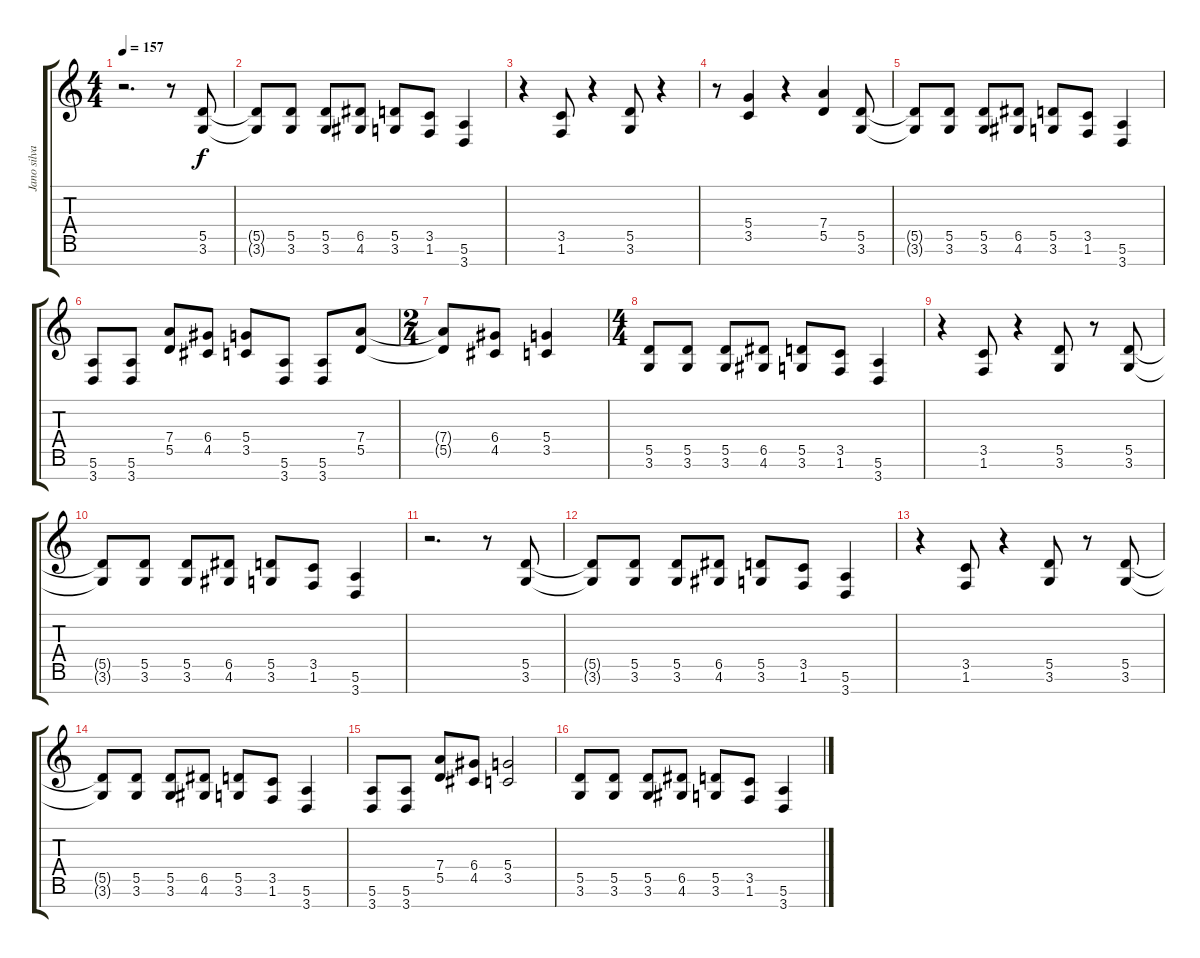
\track ("Jano silva" "Jano silva") {instrument distortionguitar}
\staff {score tabs}
\tuning (E4 B3 G3 D3 A2 E2 B1) {hide}
\ts (4 4)
\tempo 157
\clef g2
\ks c
r.2{d dy f} r.8 (5.5 3.6).8 |
(5.5{t} 3.6{t}).8 (5.5 3.6).8 (5.5 3.6).8 (6.5 4.6).8 (5.5 3.6).8 (3.5 1.6).8 (5.6 3.7).4 |
r.4 (3.5 1.6).8 r.4 (5.5 3.6).8 r.4 |
r.8 (5.4 3.5).4 r.4 (7.4 5.5).4 (5.5 3.6).8 |
(5.5{t} 3.6{t}).8 (5.5 3.6).8 (5.5 3.6).8 (6.5 4.6).8 (5.5 3.6).8 (3.5 1.6).8 (5.6 3.7).4 |
(5.6 3.7).8 (5.6 3.7).8 (7.4 5.5).8 (6.4 4.5).8 (5.4 3.5).8 (5.6 3.7).8 (5.6 3.7).8 (7.4 5.5).8 |
\ts (2 4)
(7.4{t} 5.5{t}).8 (6.4 4.5).8 (5.4 3.5).4 |
\ts (4 4)
(5.5 3.6).8 (5.5 3.6).8 (5.5 3.6).8 (6.5 4.6).8 (5.5 3.6).8 (3.5 1.6).8 (5.6 3.7).4 |
r.4 (3.5 1.6).8 r.4 (5.5 3.6).8 r.8 (5.5 3.6).8 |
(5.5{t} 3.6{t}).8 (5.5 3.6).8 (5.5 3.6).8 (6.5 4.6).8 (5.5 3.6).8 (3.5 1.6).8 (5.6 3.7).4 |
r.2{d} r.8 (5.5 3.6).8 |
(5.5{t} 3.6{t}).8 (5.5 3.6).8 (5.5 3.6).8 (6.5 4.6).8 (5.5 3.6).8 (3.5 1.6).8 (5.6 3.7).4 |
r.4 (3.5 1.6).8 r.4 (5.5 3.6).8 r.8 (5.5 3.6).8 |
(5.5{t} 3.6{t}).8 (5.5 3.6).8 (5.5 3.6).8 (6.5 4.6).8 (5.5 3.6).8 (3.5 1.6).8 (5.6 3.7).4 |
(5.6 3.7).8 (5.6 3.7).8 (7.4 5.5).8 (6.4 4.5).8 (5.4 3.5).2 |
(5.5 3.6).8 (5.5 3.6).8 (5.5 3.6).8 (6.5 4.6).8 (5.5 3.6).8 (3.5 1.6).8 (5.6 3.7).4
